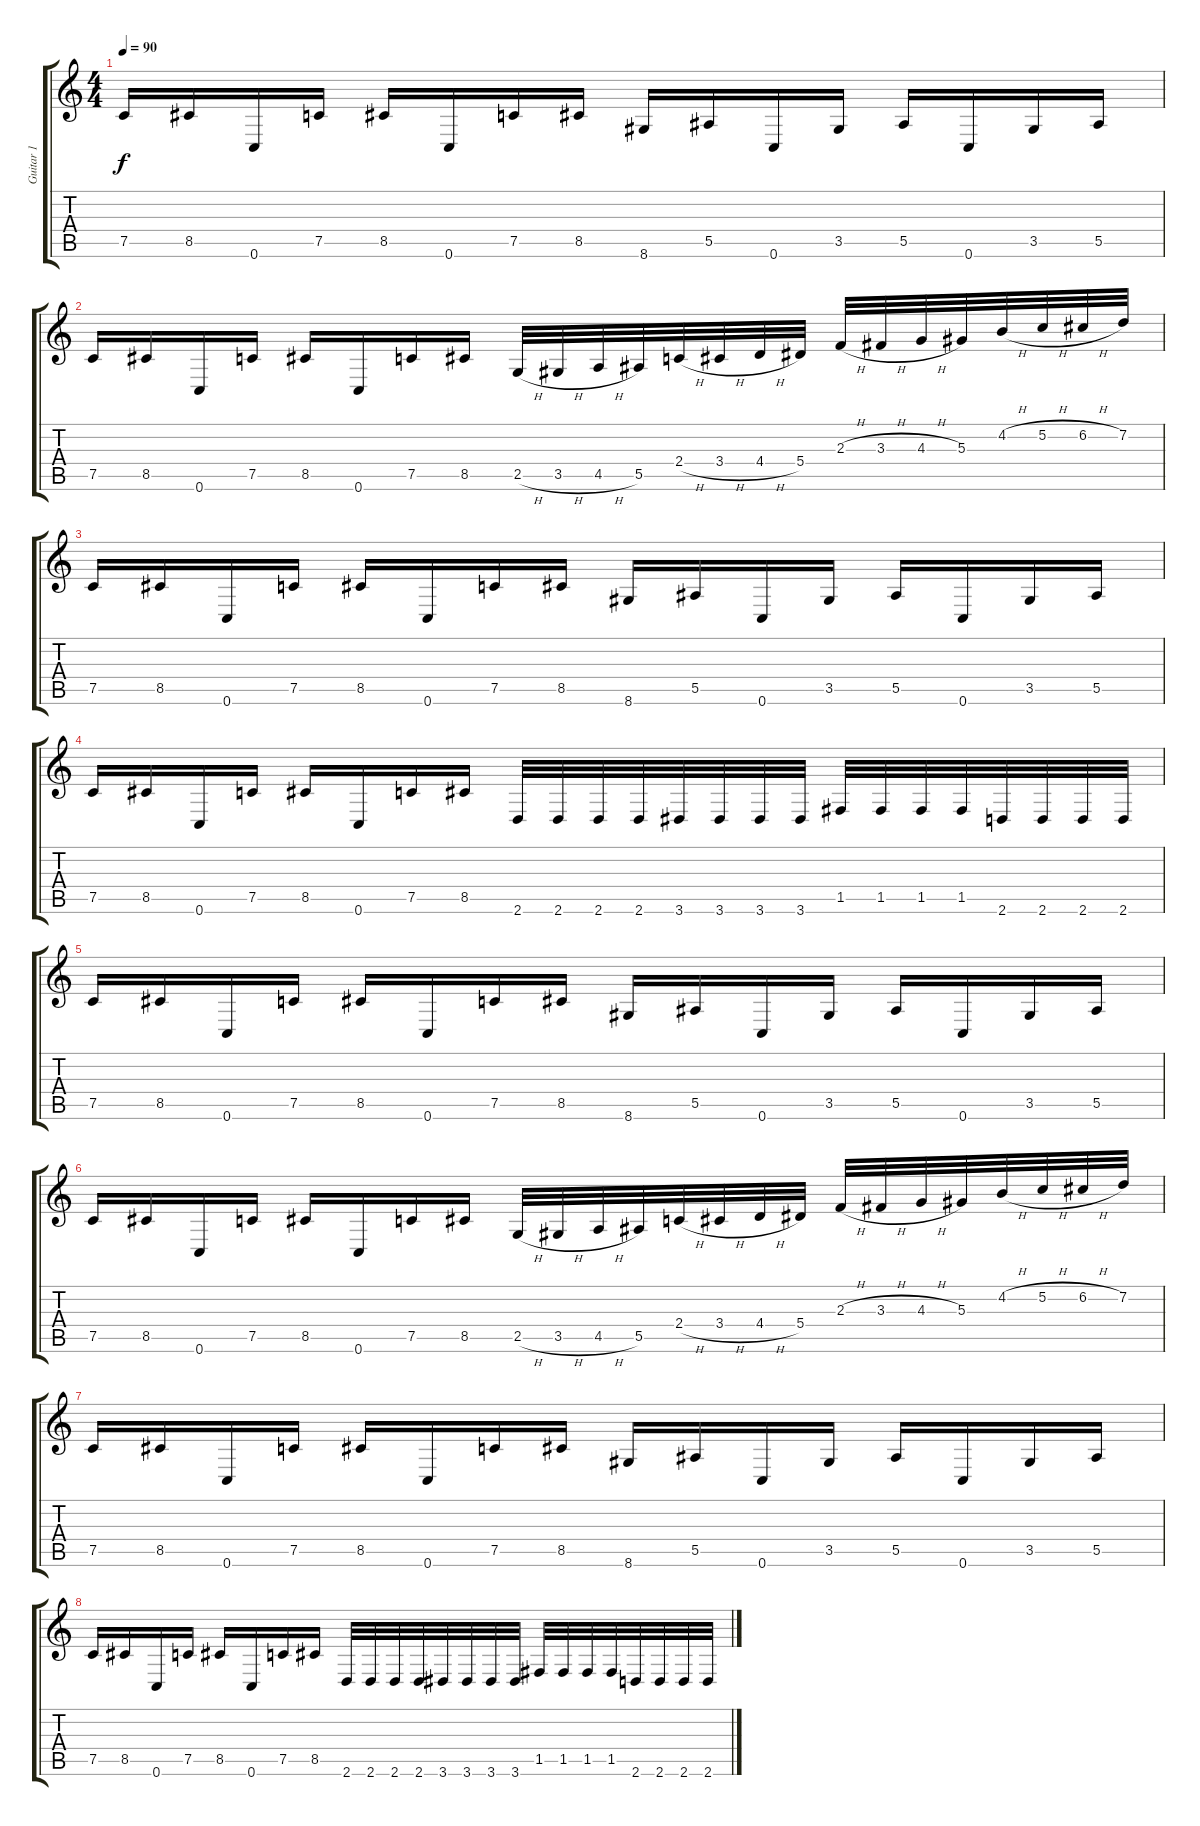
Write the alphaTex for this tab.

\track ("Guitar 1" "Guitar 1") {instrument distortionguitar}
\staff {score tabs}
\tuning (C4 G3 Eb3 Bb2 F2 C2) {hide}
\ts (4 4)
\tempo 90
\clef g2
\ks c
7.5.16{dy f} 8.5.16 0.6.16 7.5.16 8.5.16 0.6.16 7.5.16 8.5.16 8.6.16 5.5.16 0.6.16 3.5.16 5.5.16 0.6.16 3.5.16 5.5.16 |
7.5.16 8.5.16 0.6.16 7.5.16 8.5.16 0.6.16 7.5.16 8.5.16 2.5{h}.32 3.5{h}.32 4.5{h}.32 5.5.32 2.4{h}.32 3.4{h}.32 4.4{h}.32 5.4.32 2.3{h}.32 3.3{h}.32 4.3{h}.32 5.3.32 4.2{h}.32 5.2{h}.32 6.2{h}.32 7.2.32 |
7.5.16 8.5.16 0.6.16 7.5.16 8.5.16 0.6.16 7.5.16 8.5.16 8.6.16 5.5.16 0.6.16 3.5.16 5.5.16 0.6.16 3.5.16 5.5.16 |
7.5.16 8.5.16 0.6.16 7.5.16 8.5.16 0.6.16 7.5.16 8.5.16 2.6.32 2.6.32 2.6.32 2.6.32 3.6.32 3.6.32 3.6.32 3.6.32 1.5.32 1.5.32 1.5.32 1.5.32 2.6.32 2.6.32 2.6.32 2.6.32 |
7.5.16 8.5.16 0.6.16 7.5.16 8.5.16 0.6.16 7.5.16 8.5.16 8.6.16 5.5.16 0.6.16 3.5.16 5.5.16 0.6.16 3.5.16 5.5.16 |
7.5.16 8.5.16 0.6.16 7.5.16 8.5.16 0.6.16 7.5.16 8.5.16 2.5{h}.32 3.5{h}.32 4.5{h}.32 5.5.32 2.4{h}.32 3.4{h}.32 4.4{h}.32 5.4.32 2.3{h}.32 3.3{h}.32 4.3{h}.32 5.3.32 4.2{h}.32 5.2{h}.32 6.2{h}.32 7.2.32 |
7.5.16 8.5.16 0.6.16 7.5.16 8.5.16 0.6.16 7.5.16 8.5.16 8.6.16 5.5.16 0.6.16 3.5.16 5.5.16 0.6.16 3.5.16 5.5.16 |
7.5.16 8.5.16 0.6.16 7.5.16 8.5.16 0.6.16 7.5.16 8.5.16 2.6.32 2.6.32 2.6.32 2.6.32 3.6.32 3.6.32 3.6.32 3.6.32 1.5.32 1.5.32 1.5.32 1.5.32 2.6.32 2.6.32 2.6.32 2.6.32
